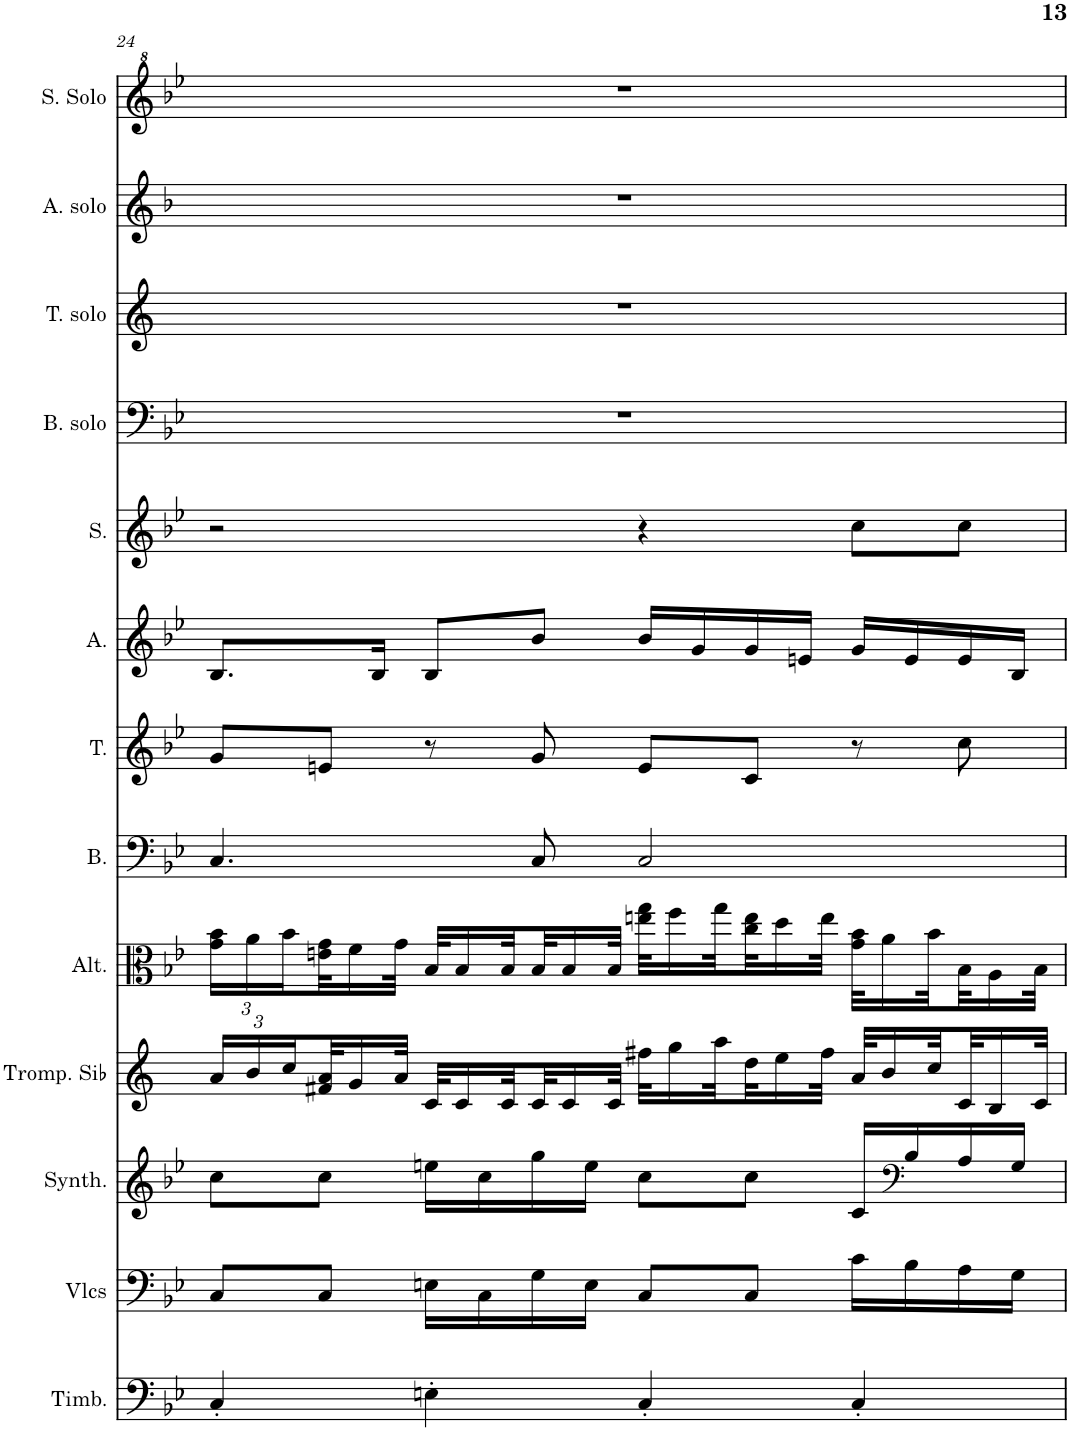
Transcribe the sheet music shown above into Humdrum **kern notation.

**kern	**kern	**kern	**kern	**kern	**kern	**kern	**kern	**kern	**kern	**kern	**kern	**kern
*part13	*part12	*part11	*part10	*part9	*part8	*part7	*part6	*part5	*part4	*part3	*part2	*part1
*staff13	*staff12	*staff11	*staff10	*staff9	*staff8	*staff7	*staff6	*staff5	*staff4	*staff3	*staff2	*staff1
*I"Timbales, Staff-1	*I"Violoncelles, D'Bass/Strings, etc	*I"Synthétiseur d'instruments à cordes, Synth strings, etc	*I"Trompette en Sib, Synth strings 2	*I"Altos, 1st violins	*I"Basse	*I"Ténor	*I"Alto	*I"Soprano	*I"Basse Solo	*I"Tenor Solo	*I"Alto Solo	*I"Soprano Solo
*I'Timb.	*I'Vlcs	*I'Synth.	*I'Tromp. Sib	*I'Alt.	*I'B.	*I'T.	*I'A.	*I'S.	*I'B. solo	*I'T. solo	*I'A. solo	*I'S. Solo
!!LO:PB:g=z
*clefF4	*clefF4	*clefG2	*clefG2	*clefC3	*clefF4	*clefG2	*clefG2	*clefG2	*clefF4	*clefG2	*clefG2	*clefG^2
*	*	*	*Trd1c2	*	*	*	*	*	*	*Trd8c14	*Trd4c7	*
*k[b-e-]	*k[b-e-]	*k[b-e-]	*k[]	*k[b-e-]	*k[b-e-]	*k[b-e-]	*k[b-e-]	*k[b-e-]	*k[b-e-]	*k[]	*k[b-]	*k[b-e-]
*M4/4	*M4/4	*M4/4	*M4/4	*M4/4	*M4/4	*M4/4	*M4/4	*M4/4	*M4/4	*M4/4	*M4/4	*M4/4
*	*	*	*Xbrackettup	*Xbrackettup	*	*	*	*	*	*	*	*
=24	=24	=24	=24	=24	=24	=24	=24	=24	=24	=24	=24	=24
4C'/	8C/L	8cc\L	24a/LL	24g\ 24b-\LL	4.C/	8g/L	8.B-/L	2r	1r	1r	1r	1r
.	.	.	24b/	24a\	.	.	.	.	.	.	.	.
.	.	.	24cc/	24b-\	.	.	.	.	.	.	.	.
.	8C/J	8cc\J	32f#X/ 32a/K	32en\ 32g\K	.	8en/J	.	.	.	.	.	.
.	.	.	16g/	16f\	.	.	.	.	.	.	.	.
.	.	.	.	.	.	.	16B-/Jk	.	.	.	.	.
.	.	.	32a/JJk	32g\JJk	.	.	.	.	.	.	.	.
4En'\	16En\LL	16een\LL	32c/KLL	32B-/KLL	.	8r	8B-/L	.	.	.	.	.
.	.	.	16c/	16B-/	.	.	.	.	.	.	.	.
.	16C\	16cc\	.	.	.	.	.	.	.	.	.	.
.	.	.	32c/L	32B-/L	.	.	.	.	.	.	.	.
.	16G\	16gg\	32c/J	32B-/J	8C/	8g/	8b-/J	.	.	.	.	.
.	.	.	16c/	16B-/	.	.	.	.	.	.	.	.
.	16E\JJ	16ee\JJ	.	.	.	.	.	.	.	.	.	.
.	.	.	32c/JJk	32B-/JJk	.	.	.	.	.	.	.	.
4C'/	8C/L	8cc\L	32ff#X\KLL	32een\ 32gg\KLL	2C/	8e/L	16b-/LL	4r	.	.	.	.
.	.	.	16gg\	16ff\	.	.	.	.	.	.	.	.
.	.	.	.	.	.	.	16g/	.	.	.	.	.
.	.	.	32aa\L	32gg\L	.	.	.	.	.	.	.	.
.	8C/J	8cc\J	32dd\J	32cc\ 32ee\J	.	8c/J	16g/	.	.	.	.	.
.	.	.	16ee\	16dd\	.	.	.	.	.	.	.	.
.	.	.	.	.	.	.	16en/JJ	.	.	.	.	.
.	.	.	32ff#\JJk	32ee\JJk	.	.	.	.	.	.	.	.
4C'/	16c\LL	16c/LL	32a/KLL	32g\ 32b-\KLL	.	8r	16g/LL	8cc\L	.	.	.	.
.	.	.	16b/	16a\	.	.	.	.	.	.	.	.
*	*	*clefF4	*	*	*	*	*	*	*	*	*	*
.	16B-\	16B-/	.	.	.	.	16e/	.	.	.	.	.
.	.	.	32cc/L	32b-\L	.	.	.	.	.	.	.	.
.	16A\	16A/	32c/J	32B-\J	.	8cc\	16e/	8cc\J	.	.	.	.
.	.	.	16B/	16A\	.	.	.	.	.	.	.	.
.	16G\JJ	16G/JJ	.	.	.	.	16B-/JJ	.	.	.	.	.
.	.	.	32c/JJk	32B-\JJk	.	.	.	.	.	.	.	.
=	=	=	=	=	=	=	=	=	=	=	=	=
*-	*-	*-	*-	*-	*-	*-	*-	*-	*-	*-	*-	*-
